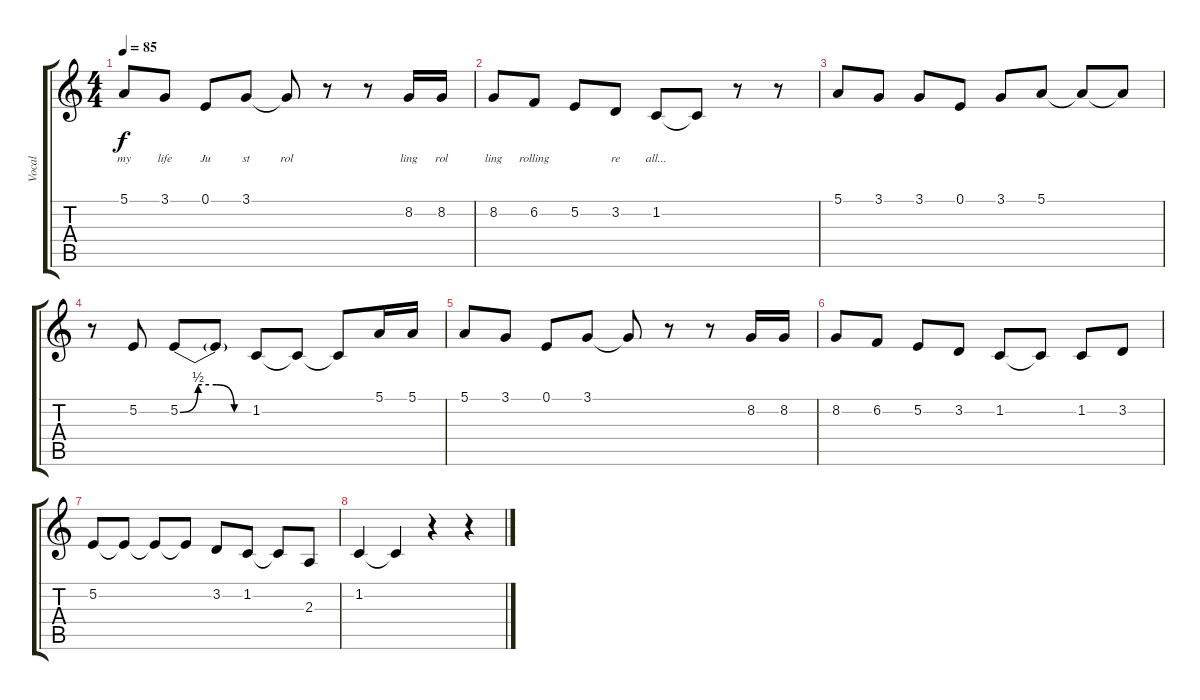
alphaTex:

\track ("Vocal" "Vocal") {instrument altosax}
\staff {score tabs}
\tuning (E4 B3 G3 D3 A2 E2) {hide}
\ts (4 4)
\tempo 85
\clef g2
\ks c
5.1.8{lyrics (0 "my") lyrics (1 "") lyrics (2 "") lyrics (3 "") lyrics (4 "") dy f} 3.1.8{lyrics (0 "life") lyrics (1 "") lyrics (2 "") lyrics (3 "") lyrics (4 "")} 0.1.8{lyrics (0 "Ju") lyrics (1 "") lyrics (2 "") lyrics (3 "") lyrics (4 "")} 3.1.8{lyrics (0 "st") lyrics (1 "") lyrics (2 "") lyrics (3 "") lyrics (4 "")} 3.1{t}.8{lyrics (0 "rol") lyrics (1 "") lyrics (2 "") lyrics (3 "") lyrics (4 "")} r.8 r.8 8.2.16{lyrics (0 "ling") lyrics (1 "") lyrics (2 "") lyrics (3 "") lyrics (4 "")} 8.2.16{lyrics (0 "rol") lyrics (1 "") lyrics (2 "") lyrics (3 "") lyrics (4 "")} |
8.2.8{lyrics (0 "ling") lyrics (1 "") lyrics (2 "") lyrics (3 "") lyrics (4 "")} 6.2.8{lyrics (0 "rolling") lyrics (1 "") lyrics (2 "") lyrics (3 "") lyrics (4 "")} 5.2.8{lyrics (0 "") lyrics (1 "") lyrics (2 "") lyrics (3 "") lyrics (4 "")} 3.2.8{lyrics (0 "re") lyrics (1 "") lyrics (2 "") lyrics (3 "") lyrics (4 "")} 1.2.8{lyrics (0 "all...") lyrics (1 "") lyrics (2 "") lyrics (3 "") lyrics (4 "")} 1.2{t}.8 r.8 r.8 |
5.1.8 3.1.8 3.1.8 0.1.8 3.1.8 5.1.8 5.1{t}.8 5.1{t}.8 |
r.8 5.2.8 5.2{be (custom 0 0 15 2 30 2 45 0 60 0)}.8 5.2{t}.8 1.2.8 1.2{t}.8 1.2{t}.8 5.1.16 5.1.16 |
5.1.8 3.1.8 0.1.8 3.1.8 3.1{t}.8 r.8 r.8 8.2.16 8.2.16 |
8.2.8 6.2.8 5.2.8 3.2.8 1.2.8 1.2{t}.8 1.2.8 3.2.8 |
5.2.8 5.2{t}.8 5.2{t}.8 5.2{t}.8 3.2.8 1.2.8 1.2{t}.8 2.3.8 |
1.2.4 1.2{t}.4 r.4 r.4
